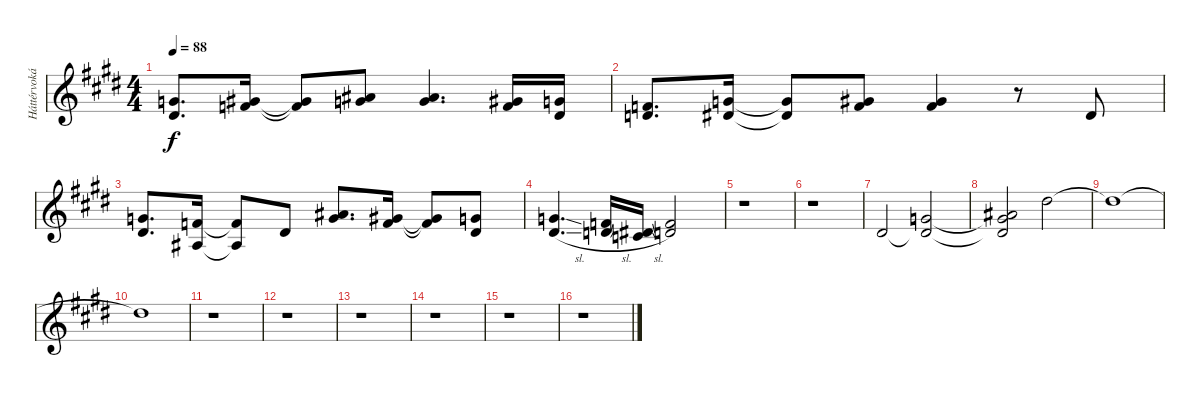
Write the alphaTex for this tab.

\track ("Háttérvokál" "Háttérvoká") {instrument choiraahs}
\staff {score}
\tuning (E4 B3 G3 D3 A2 E2) {hide}
\ts (4 4)
\tempo 88
\clef g2
\ks e
(3.1 4.2).8{d dy f} (4.1 6.2).16 (4.1{t} 6.2{t}).8 (6.1 8.2).8 (6.1 8.2).4{d} (4.1 6.2).16 (3.1 4.2).16 |
(1.1 3.2).8{d} (3.1 4.2).16 (3.1{t} 4.2{t}).8 (4.1 6.2).8 (4.1 6.2).4 r.8 4.2.8 |
(3.1 4.2).8{d} (1.1 3.3).16 (1.1{t} 3.3{t}).8 4.2.8 (6.1 8.2).8{d} (4.1 6.2).16 (4.1{t} 6.2{t}).8 (3.1 4.2).8 |
(8.2{sl} 8.3{sl}).4{d} (6.2{sl} 7.3{sl}).16 (4.2{sl} 5.3{sl}).16 (6.2 7.3).2 |
r.1 |
r.1 |
8.3.2 (8.2 8.3{t}).2 |
(6.1 8.2{t} 8.3{t}).2 11.1.2 |
11.1{t}.1 |
11.1{t}.1 |
r.1 |
r.1 |
r.1 |
r.1 |
r.1 |
r.1
